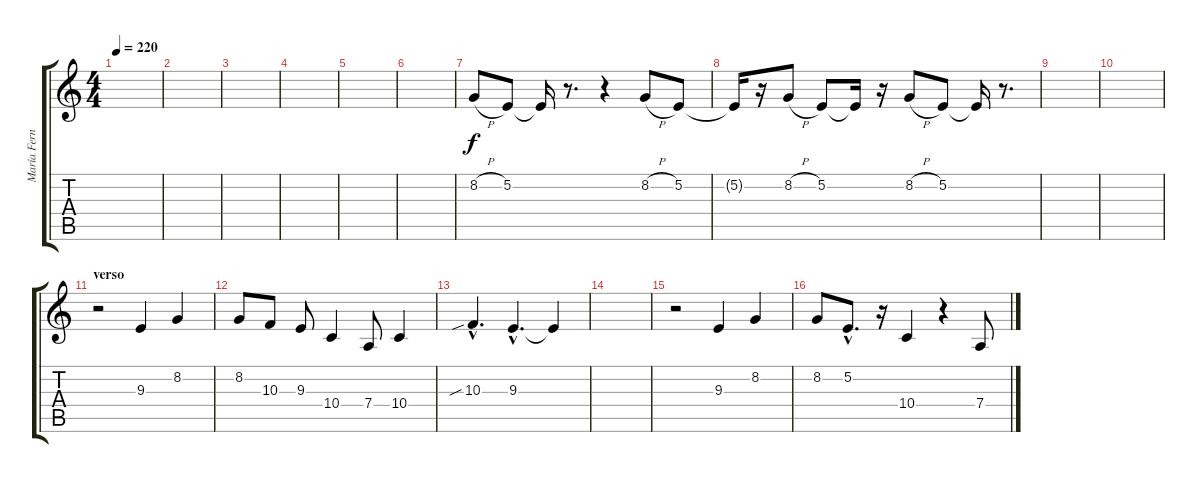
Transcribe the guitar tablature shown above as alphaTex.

\track ("María Fernanda (voz)" "María Fern") {instrument lead3calliope}
\staff {score tabs}
\tuning (E4 B3 G3 D3 A2 E2) {hide}
\ts (4 4)
\tempo 220
\clef g2
\ks c
|
|
|
|
|
|
8.2{h}.8 5.2.8 5.2{t}.16 r.8{d} r.4 8.2{h}.8 5.2.8 |
5.2{t}.16 r.16 8.2{h}.8 5.2.8 5.2{t}.16 r.16 8.2{h}.8 5.2.8 5.2{t}.16 r.8{d} |
|
|
\section ("" "verso")
r.2{volume 14 balance 8} 9.3.4 8.2.4 |
8.2.8 10.3.8 9.3.8 10.4.4 7.4.8 10.4.4 |
10.3{sib hac}.4{d} 9.3{hac}.4{d} 9.3{t}.4 |
|
r.2 9.3.4 8.2.4 |
8.2.8 5.2{hac}.8{d} r.16 10.4.4 r.4 7.4.8
